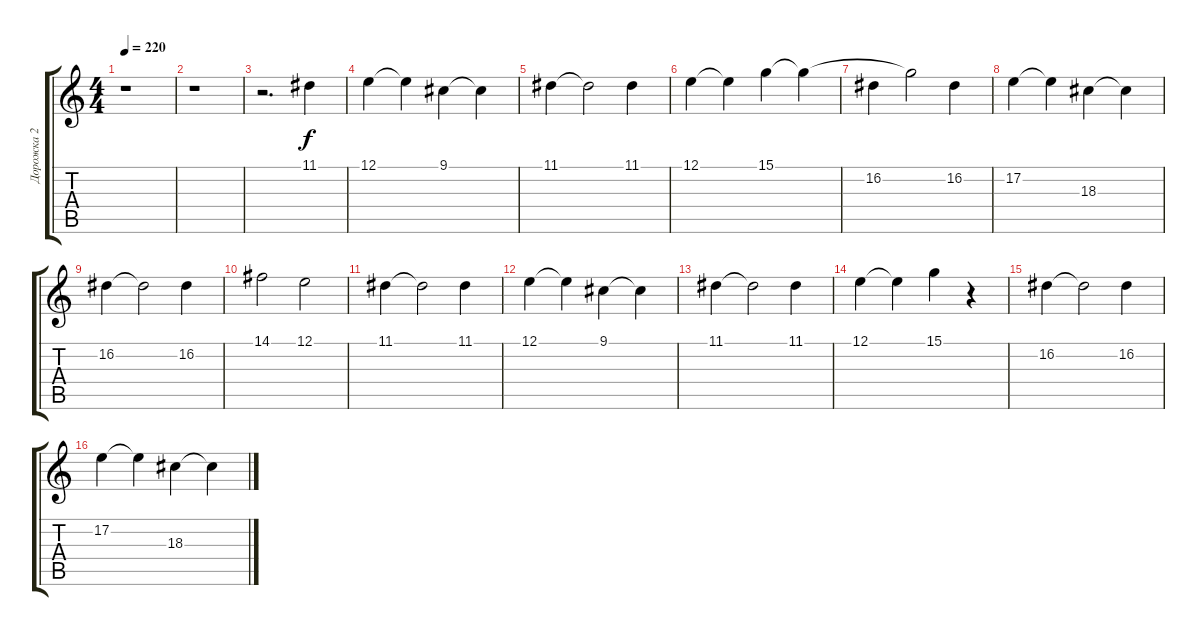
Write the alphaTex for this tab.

\track ("Дорожка 2" "Дорожка 2") {instrument tremolostrings}
\staff {score tabs}
\tuning (E4 B3 G3 D3 A2 E2) {hide}
\ts (4 4)
\tempo 220
\clef g2
\ks c
r.1{dy f} |
r.1 |
r.2{d} 11.1.4 |
12.1.4 12.1{t}.4 9.1.4 9.1{t}.4 |
11.1.4 11.1{t}.2 11.1.4 |
12.1.4 12.1{t}.4 15.1.4 15.1{t}.4 |
16.2.4 15.1{t}.2 16.2.4 |
17.2.4 17.2{t}.4 18.3.4 18.3{t}.4 |
16.2.4 16.2{t}.2 16.2.4 |
14.1.2 12.1.2 |
11.1.4 11.1{t}.2 11.1.4 |
12.1.4 12.1{t}.4 9.1.4 9.1{t}.4 |
11.1.4 11.1{t}.2 11.1.4 |
12.1.4 12.1{t}.4 15.1.4 r.4 |
16.2.4 16.2{t}.2 16.2.4 |
17.2.4 17.2{t}.4 18.3.4 18.3{t}.4
